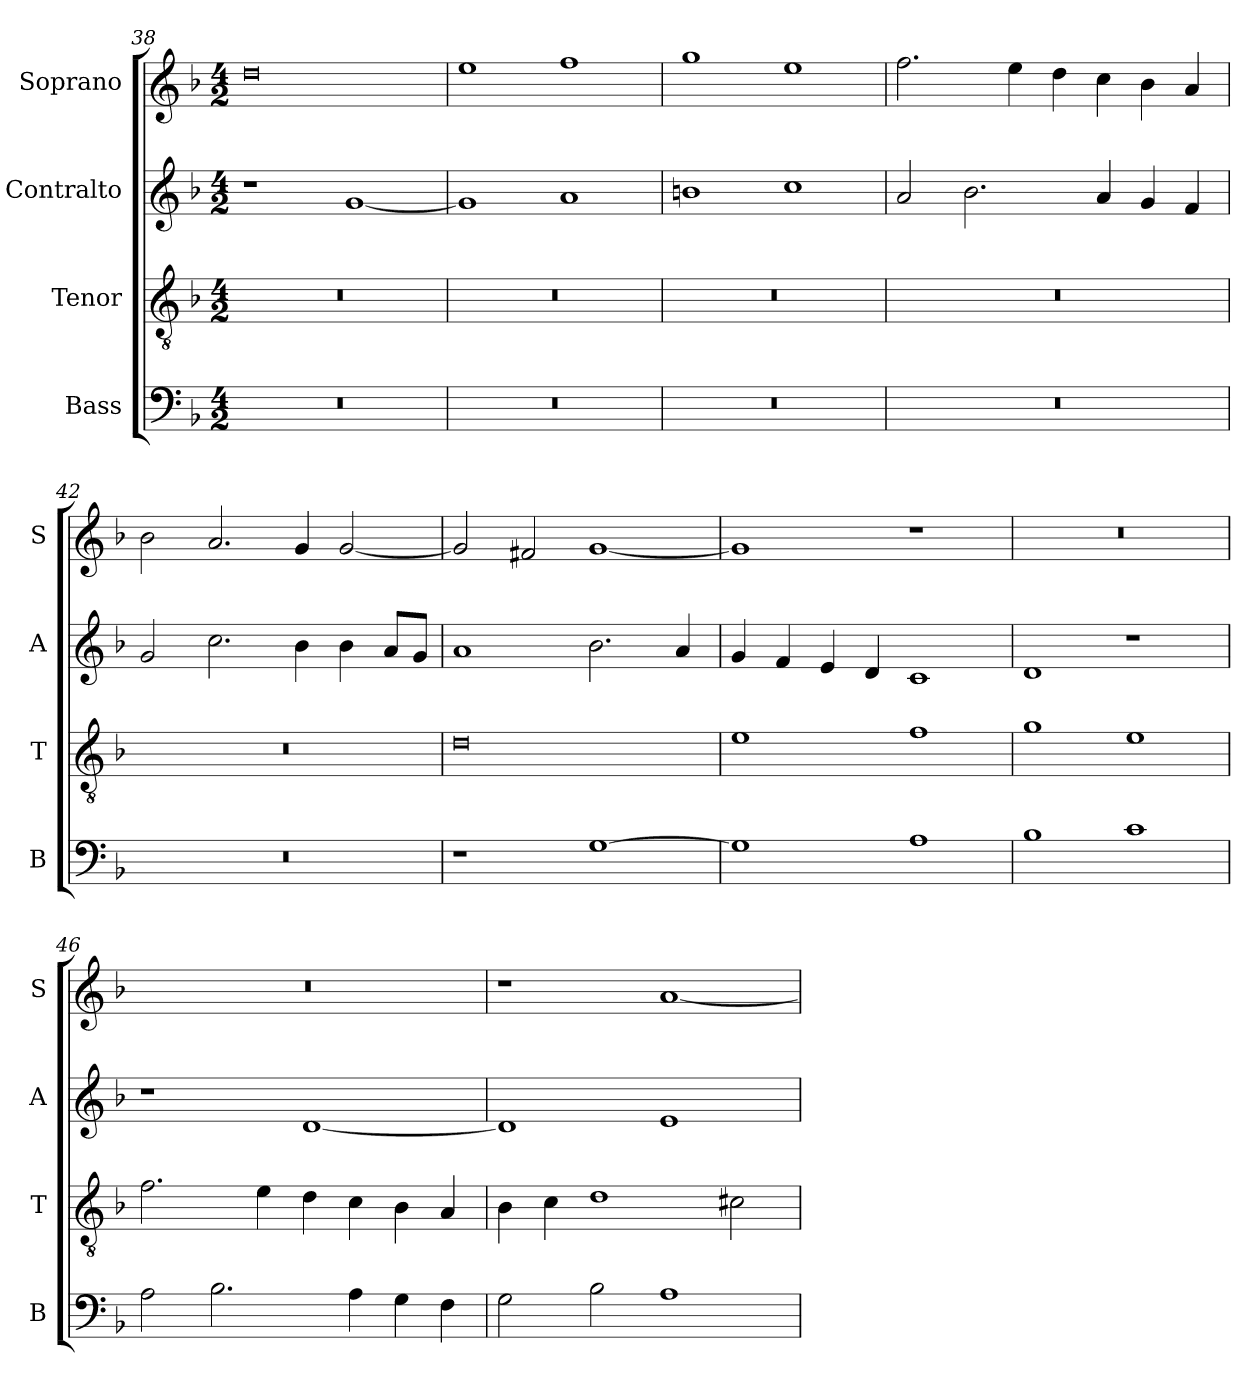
**kern	**kern	**kern	**kern
*part4	*part3	*part2	*part1
*staff4	*staff3	*staff2	*staff1
*I"Bass	*I"Tenor	*I"Contralto	*I"Soprano
*I'B	*I'T	*I'A	*I'S
*clefF4	*clefGv2	*clefG2	*clefG2
*k[b-]	*k[b-]	*k[b-]	*k[b-]
*G:dor	*G:dor	*G:dor	*G:dor
*M4/2	*M4/2	*M4/2	*M4/2
=38	=38	=38	=38
0r	0r	1r	0dd
.	.	[1g	.
=39	=39	=39	=39
0r	0r	1g]	1ee
.	.	1a	1ff
=40	=40	=40	=40
0r	0r	1bn	1gg
.	.	1cc	1ee
=41	=41	=41	=41
0r	0r	2a	2.ff
.	.	2.b-	.
.	.	.	4ee
.	.	.	4dd
.	.	4a	4cc
.	.	4g	4b-
.	.	4f	4a
=42	=42	=42	=42
0r	0r	2g	2b-
.	.	2.cc	2.a
.	.	4b-	4g
.	.	4b-	[2g
.	.	8a/L	.
.	.	8g/J	.
=43	=43	=43	=43
1r	0d	1a	2g]
.	.	.	2f#X
[1G	.	2.b-	[1g
.	.	4a	.
=44	=44	=44	=44
1G]	1e	4g	1g]
.	.	4f	.
.	.	4e	.
.	.	4d	.
1A	1f	1c	1r
=45	=45	=45	=45
1B-	1g	1d	0r
1c	1e	1r	.
=46	=46	=46	=46
2A	2.f	1r	0r
2.B-	.	.	.
.	4e	.	.
.	4d	[1d	.
4A	4c	.	.
4G	4B-	.	.
4F	4A	.	.
=47	=47	=47	=47
2G	4B-	1d]	1r
.	4c	.	.
2B-	1d	.	.
1A	.	1e	[1a
.	2c#X	.	.
=	=	=	=
*-	*-	*-	*-
